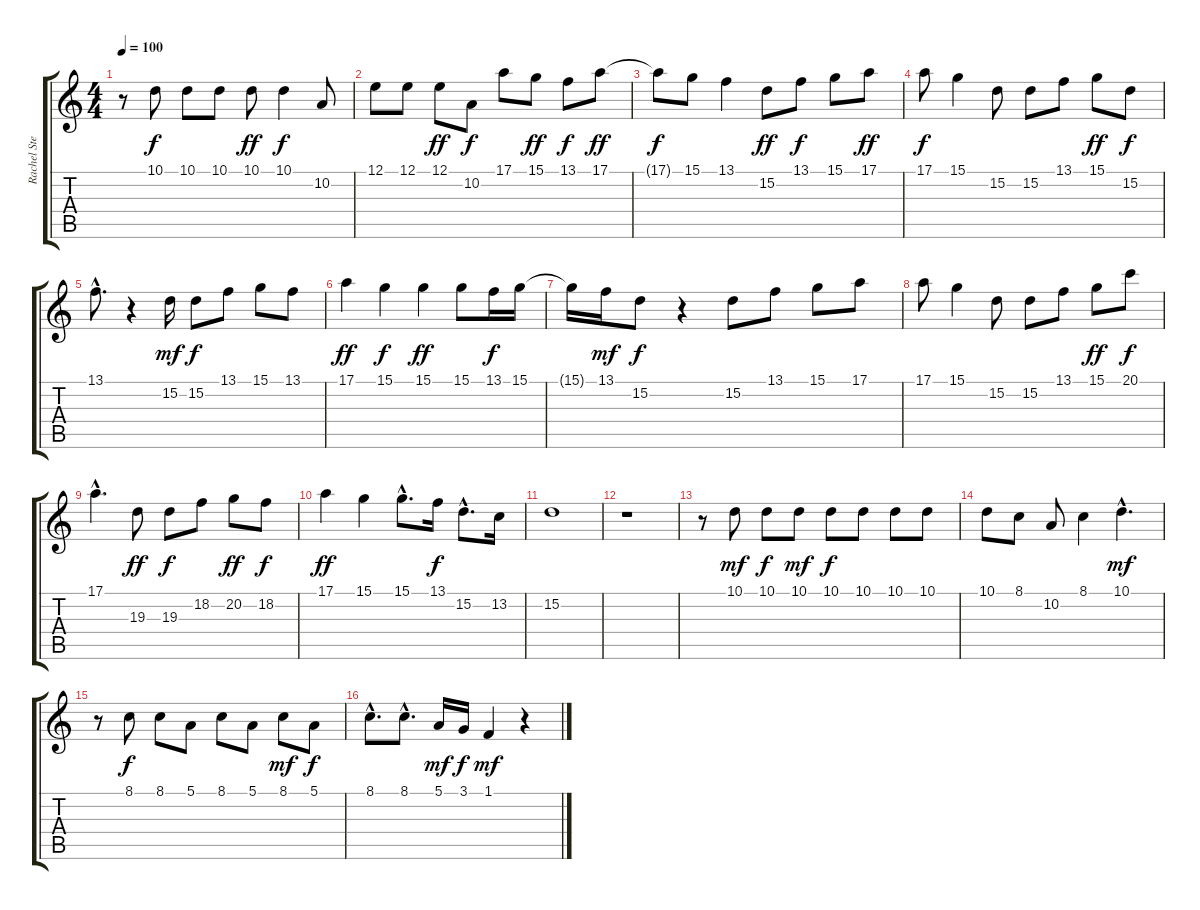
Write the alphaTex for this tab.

\track ("Rachel Stevens" "Rachel Ste") {instrument panflute}
\staff {score tabs}
\tuning (E4 B3 G3 D3 A2 E2) {hide}
\ts (4 4)
\tempo 100
\clef g2
\ks c
r.8{dy f} 10.1.8 10.1.8 10.1.8 10.1.8{dy ff} 10.1.4{dy f} 10.2.8 |
12.1.8 12.1.8 12.1.8{dy ff} 10.2.8{dy f} 17.1.8 15.1.8{dy ff} 13.1.8{dy f} 17.1.8{dy ff} |
17.1{t}.8{dy f} 15.1.8 13.1.4 15.2.8{dy ff} 13.1.8{dy f} 15.1.8 17.1.8{dy ff} |
17.1.8{dy f} 15.1.4 15.2.8 15.2.8 13.1.8 15.1.8{dy ff} 15.2.8{dy f} |
13.1{hac}.8{d} r.4 15.2.16{dy mf} 15.2.8{dy f} 13.1.8 15.1.8 13.1.8 |
17.1.4{dy ff} 15.1.4{dy f} 15.1.4{dy ff} 15.1.8 13.1.16{dy f} 15.1.16 |
15.1{t}.16 13.1.16{dy mf} 15.2.8{dy f} r.4 15.2.8 13.1.8 15.1.8 17.1.8 |
17.1.8 15.1.4 15.2.8 15.2.8 13.1.8 15.1.8{dy ff} 20.1.8{dy f} |
17.1{hac}.4{d} 19.3.8{dy ff} 19.3.8{dy f} 18.2.8 20.2.8{dy ff} 18.2.8{dy f} |
17.1.4{dy ff} 15.1.4 15.1{hac}.8{d} 13.1.16{dy f} 15.2{hac}.8{d} 13.2.16 |
15.2.1 |
r.1 |
r.8 10.1.8{dy mf} 10.1.8{dy f} 10.1.8{dy mf} 10.1.8{dy f} 10.1.8 10.1.8 10.1.8 |
10.1.8 8.1.8 10.2.8 8.1.4 10.1{hac}.4{d dy mf} |
r.8 8.1.8{dy f} 8.1.8 5.1.8 8.1.8 5.1.8 8.1.8{dy mf} 5.1.8{dy f} |
8.1{hac}.8{d} 8.1{hac}.8{d} 5.1.16{dy mf} 3.1.16{dy f} 1.1.4{dy mf} r.4
